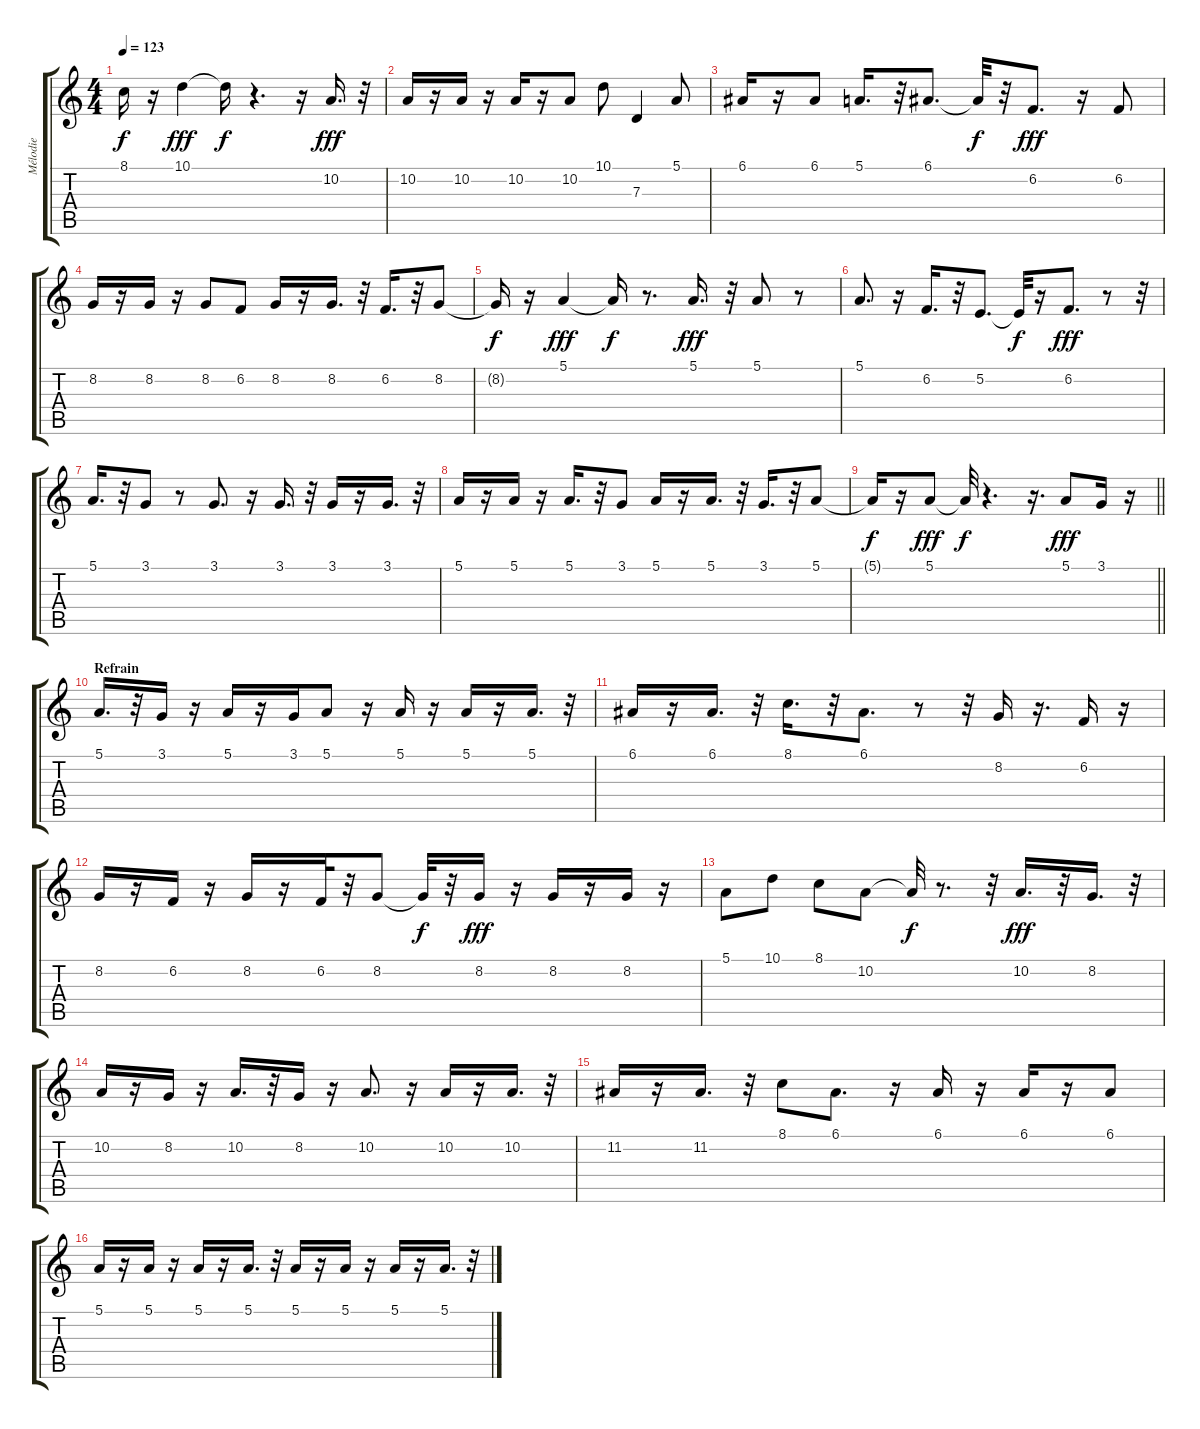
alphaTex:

\track ("Mélodie" "Mélodie") {instrument trumpet}
\staff {score tabs}
\tuning (E4 B3 G3 D3 A2 E2) {hide}
\ts (4 4)
\tempo 123
\clef g2
\ks c
8.1{t}.16{dy f} r.16 10.1.4{dy fff} 10.1{t}.16{dy f} r.4{d} r.16 10.2.16{d dy fff} r.32 |
10.2.16 r.16 10.2.16 r.16 10.2.16 r.16 10.2.8 10.1.8 7.3.4 5.1.8 |
6.1.16 r.16 6.1.8 5.1.16{d} r.32 6.1.8{d} 6.1{t}.32{dy f} r.32 6.2.8{d dy fff} r.16 6.2.8 |
8.2.16 r.16 8.2.16 r.16 8.2.8 6.2.8 8.2.16 r.16 8.2.16{d} r.32 6.2.16{d} r.32 8.2.8 |
8.2{t}.16{dy f} r.16 5.1.4{dy fff} 5.1{t}.16{dy f} r.8{d} 5.1.16{d dy fff} r.32 5.1.8 r.8 |
5.1.8{d} r.16 6.2.16{d} r.32 5.2.8{d} 5.2{t}.32{dy f} r.16 6.2.8{d dy fff} r.8 r.32 |
5.1.16{d} r.32 3.1.8 r.8 3.1.8{d} r.16 3.1.16{d} r.32 3.1.16 r.16 3.1.16{d} r.32 |
5.1.16 r.16 5.1.16 r.16 5.1.16{d} r.32 3.1.8 5.1.16 r.16 5.1.16{d} r.32 3.1.16{d} r.32 5.1.8 |
\barLineRight lightlight
5.1{t}.16{dy f} r.16 5.1.8{dy fff} 5.1{t}.32{dy f} r.4{d} r.16{d} 5.1.8{dy fff} 3.1.16 r.16 |
\section ("" "Refrain")
5.1.16{d} r.32 3.1.16 r.16 5.1.16 r.16 3.1.16 5.1.8 r.16 5.1.16 r.16 5.1.16 r.16 5.1.16{d} r.32 |
6.1.16 r.16 6.1.16{d} r.32 8.1.16{d} r.32 6.1.8{d} r.8 r.32 8.2.16 r.16{d} 6.2.16 r.16 |
8.2.16 r.16 6.2.16 r.16 8.2.16 r.16 6.2.32 r.32 8.2.8 8.2{t}.32{dy f} r.32 8.2.16{dy fff} r.16 8.2.16 r.16 8.2.16 r.16 |
5.1.8 10.1.8 8.1.8 10.2.8 10.2{t}.32{dy f} r.8{d} r.32 10.2.16{d dy fff} r.32 8.2.16{d} r.32 |
10.2.16 r.16 8.2.16 r.16 10.2.16{d} r.32 8.2.16 r.16 10.2.8{d} r.16 10.2.16 r.16 10.2.16{d} r.32 |
11.2.16 r.16 11.2.16{d} r.32 8.1.8 6.1.8{d} r.16 6.1.16 r.16 6.1.16 r.16 6.1.8 |
5.1.16 r.16 5.1.16 r.16 5.1.16 r.16 5.1.16{d} r.32 5.1.16 r.16 5.1.16 r.16 5.1.16 r.16 5.1.16{d} r.32
